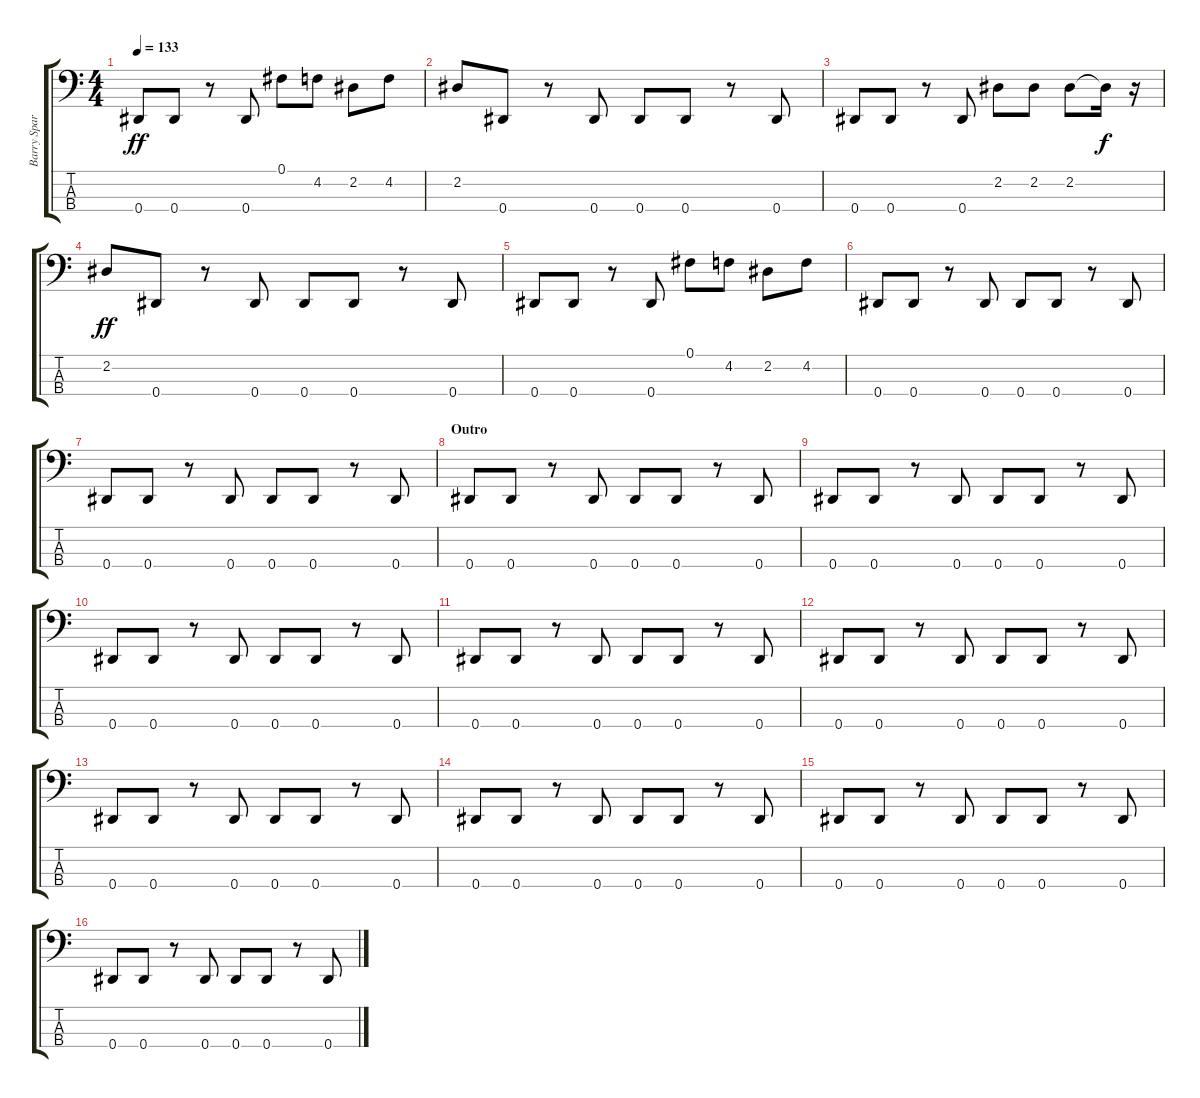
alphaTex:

\track ("Barry Sparks" "Barry Spar") {instrument electricbasspick}
\staff {score tabs}
\tuning (Gb2 Db2 Ab1 Eb1) {hide}
\ts (4 4)
\tempo 133
\clef f4
\ks c
0.4.8{dy ff} 0.4.8 r.8 0.4.8 0.1.8 4.2.8 2.2.8 4.2.8 |
2.2.8 0.4.8 r.8 0.4.8 0.4.8 0.4.8 r.8 0.4.8 |
0.4.8 0.4.8 r.8 0.4.8 2.2.8 2.2.8 2.2.8 2.2{t}.16{dy f} r.16 |
2.2.8{dy ff} 0.4.8 r.8 0.4.8 0.4.8 0.4.8 r.8 0.4.8 |
0.4.8 0.4.8 r.8 0.4.8 0.1.8 4.2.8 2.2.8 4.2.8 |
0.4.8 0.4.8 r.8 0.4.8 0.4.8 0.4.8 r.8 0.4.8 |
0.4.8 0.4.8 r.8 0.4.8 0.4.8 0.4.8 r.8 0.4.8 |
\section ("" "Outro")
0.4.8 0.4.8 r.8 0.4.8 0.4.8 0.4.8 r.8 0.4.8 |
0.4.8 0.4.8 r.8 0.4.8 0.4.8 0.4.8 r.8 0.4.8 |
0.4.8 0.4.8 r.8 0.4.8 0.4.8 0.4.8 r.8 0.4.8 |
0.4.8 0.4.8 r.8 0.4.8 0.4.8 0.4.8 r.8 0.4.8 |
0.4.8 0.4.8 r.8 0.4.8 0.4.8 0.4.8 r.8 0.4.8 |
0.4.8 0.4.8 r.8 0.4.8 0.4.8 0.4.8 r.8 0.4.8 |
0.4.8 0.4.8 r.8 0.4.8 0.4.8 0.4.8 r.8 0.4.8 |
0.4.8 0.4.8 r.8 0.4.8 0.4.8 0.4.8 r.8 0.4.8 |
0.4.8 0.4.8 r.8 0.4.8 0.4.8 0.4.8 r.8 0.4.8
